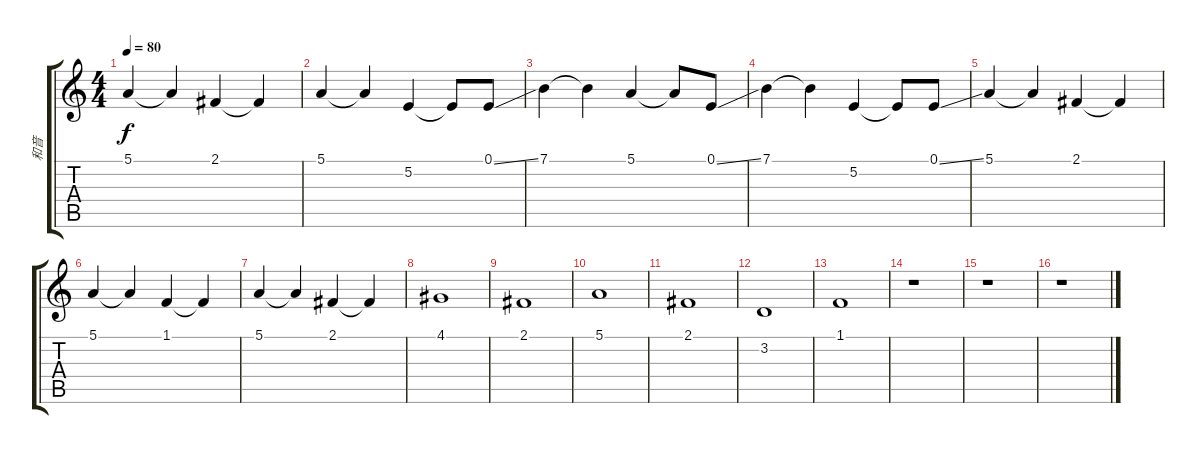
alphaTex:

\track ("和音" "和音") {instrument choiraahs}
\staff {score tabs}
\tuning (E4 B3 G3 D3 A2 E2) {hide}
\ts (4 4)
\tempo 80
\clef g2
\ks c
5.1.4{dy f} 5.1{t}.4 2.1.4 2.1{t}.4 |
5.1.4 5.1{t}.4 5.2.4 5.2{t}.8 0.1{ss}.8 |
7.1.4 7.1{t}.4 5.1.4 5.1{t}.8 0.1{ss}.8 |
7.1.4 7.1{t}.4 5.2.4 5.2{t}.8 0.1{ss}.8 |
5.1.4 5.1{t}.4 2.1.4 2.1{t}.4 |
5.1.4 5.1{t}.4 1.1.4 1.1{t}.4 |
5.1.4 5.1{t}.4 2.1.4 2.1{t}.4 |
4.1.1 |
2.1.1 |
5.1.1 |
2.1.1 |
3.2.1 |
1.1.1 |
r.1 |
r.1 |
r.1
